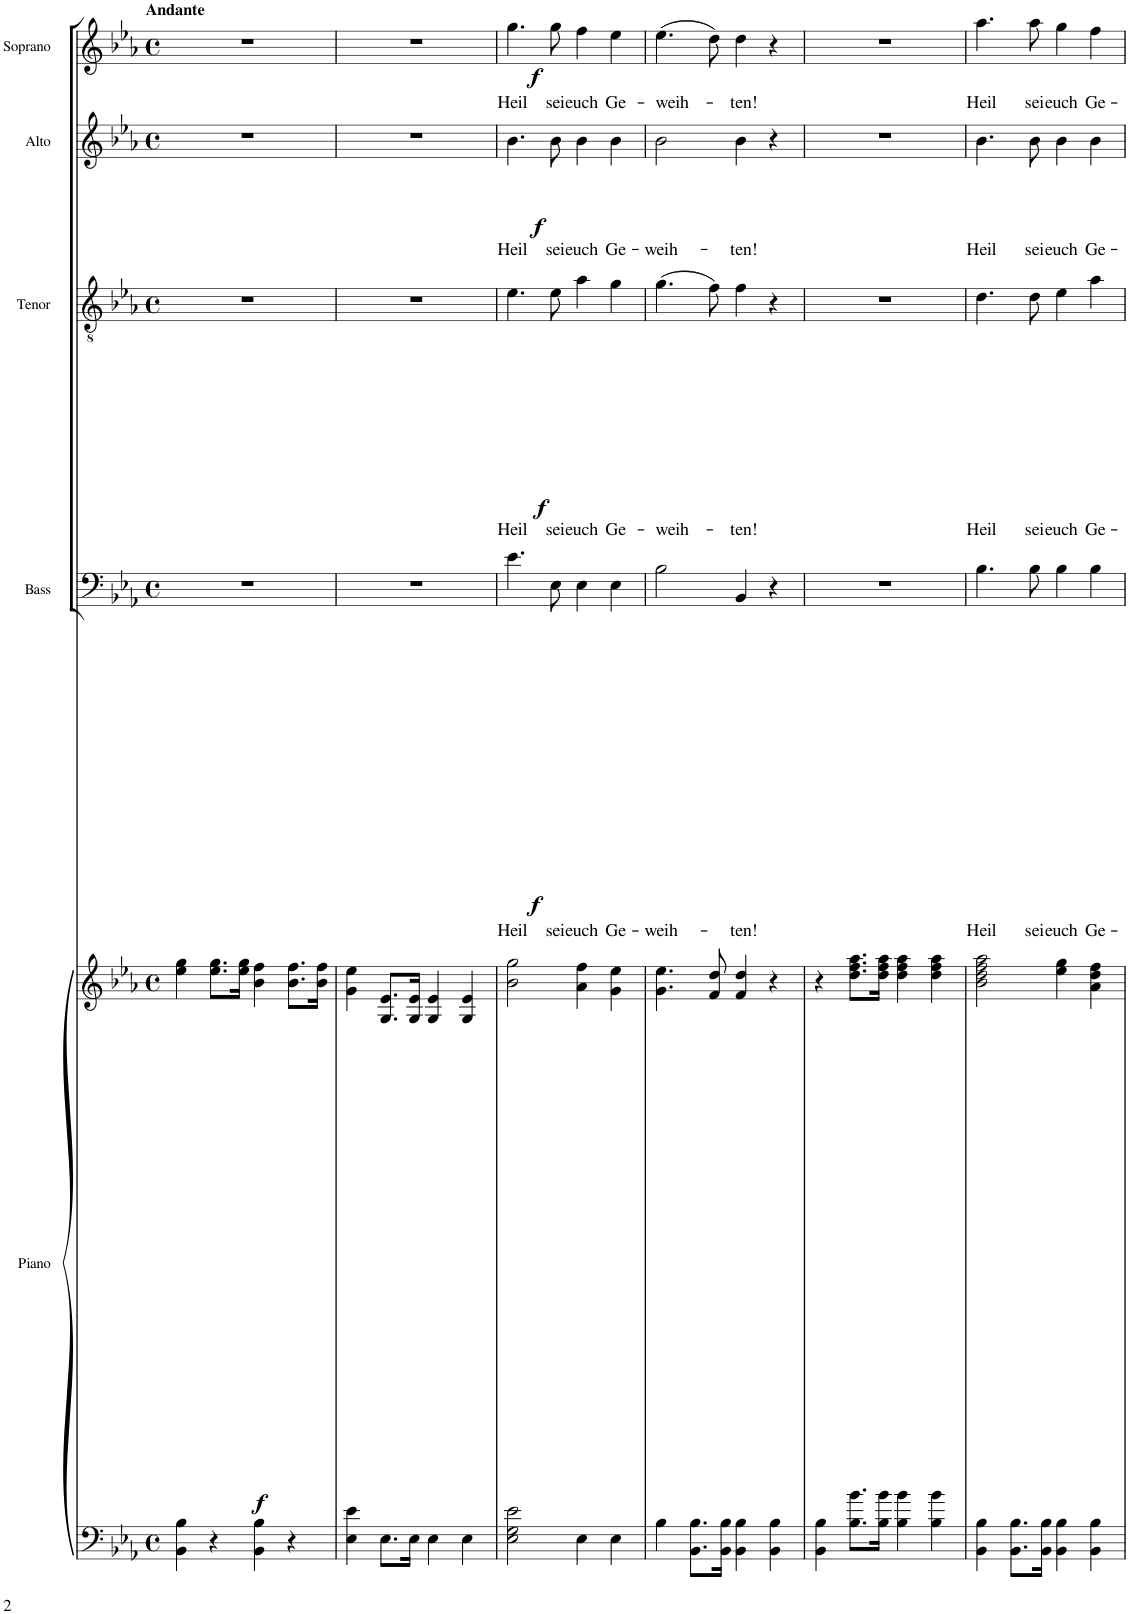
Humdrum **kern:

**kern	**kern	**dynam	**kern	**text	**dynam	**kern	**text	**dynam	**kern	**text	**dynam	**kern	**text	**dynam
*part5	*part5	*part5	*part4	*part4	*part4	*part3	*part3	*part3	*part2	*part2	*part2	*part1	*part1	*part1
*staff6	*staff5	*staff5/6	*staff4	*staff4	*staff4	*staff3	*staff3	*staff3	*staff2	*staff2	*staff2	*staff1	*staff1	*staff1
*I"Piano	*	*	*I"Bass	*	*	*I"Tenor	*	*	*I"Alto	*	*	*I"Soprano	*	*
*I'Pno.	*	*	*I'B.	*	*	*I'T.	*	*	*I'A.	*	*	*I'S.	*	*
*clefF4	*clefG2	*	*clefF4	*	*	*clefGv2	*	*	*clefG2	*	*	*clefG2	*	*
*k[b-e-a-]	*k[b-e-a-]	*	*k[b-e-a-]	*	*	*k[b-e-a-]	*	*	*k[b-e-a-]	*	*	*k[b-e-a-]	*	*
*M4/4	*M4/4	*	*M4/4	*	*	*M4/4	*	*	*M4/4	*	*	*M4/4	*	*
*met(c)	*met(c)	*	*met(c)	*	*	*met(c)	*	*	*met(c)	*	*	*met(c)	*	*
=1	=1	=1	=1	=1	=1	=1	=1	=1	=1	=1	=1	=1	=1	=1
!	!	!	!	!	!	!	!	!	!	!	!	!LO:TX:a:B:t=Andante	!	!
!	!	!LO:DY:b	!	!	!	!	!	!	!	!	!	!	!	!
4BB-\ 4B-\	4ee-\ 4gg\	f	1r	.	.	1r	.	.	1r	.	.	1r	.	.
4r	8.ee-\ 8.gg\L	.	.	.	.	.	.	.	.	.	.	.	.	.
.	16ee-\ 16gg\Jk	.	.	.	.	.	.	.	.	.	.	.	.	.
4BB-\ 4B-\	4b-\ 4ff\	.	.	.	.	.	.	.	.	.	.	.	.	.
4r	8.b-\ 8.ff\L	.	.	.	.	.	.	.	.	.	.	.	.	.
.	16b-\ 16ff\Jk	.	.	.	.	.	.	.	.	.	.	.	.	.
=2	=2	=2	=2	=2	=2	=2	=2	=2	=2	=2	=2	=2	=2	=2
4E-\ 4e-\	4g\ 4ee-\	.	1r	.	.	1r	.	.	1r	.	.	1r	.	.
8.E-\L	8.G/ 8.e-/L	.	.	.	.	.	.	.	.	.	.	.	.	.
16E-\Jk	16G/ 16e-/Jk	.	.	.	.	.	.	.	.	.	.	.	.	.
4E-\	4G/ 4e-/	.	.	.	.	.	.	.	.	.	.	.	.	.
4E-\	4G/ 4e-/	.	.	.	.	.	.	.	.	.	.	.	.	.
=3	=3	=3	=3	=3	=3	=3	=3	=3	=3	=3	=3	=3	=3	=3
!	!	!	!	!LO:LY:b	!LO:DY:b	!	!LO:LY:b	!LO:DY:b	!	!LO:LY:b	!LO:DY:b	!	!LO:LY:b	!LO:DY:b
2E-\ 2G\ 2e-\	2b-\ 2gg\	.	4.e-\	Heil	f	4.e-\	Heil	f	4.b-\	Heil	f	4.gg\	Heil	f
!	!	!	!	!LO:LY:b	!	!	!LO:LY:b	!	!	!LO:LY:b	!	!	!LO:LY:b	!
.	.	.	8E-\	sei	.	8e-\	sei	.	8b-\	sei	.	8gg\	sei	.
!	!	!	!	!LO:LY:b	!	!	!LO:LY:b	!	!	!LO:LY:b	!	!	!LO:LY:b	!
4E-\	4a-\ 4ff\	.	4E-\	euch	.	4a-\	euch	.	4b-\	euch	.	4ff\	euch	.
!	!	!	!	!LO:LY:b	!	!	!LO:LY:b	!	!	!LO:LY:b	!	!	!LO:LY:b	!
4E-\	4g\ 4ee-\	.	4E-\	Ge-	.	4g\	Ge-	.	4b-\	Ge-	.	4ee-\	Ge-	.
=4	=4	=4	=4	=4	=4	=4	=4	=4	=4	=4	=4	=4	=4	=4
!	!	!	!	!LO:LY:b	!	!	!LO:LY:b	!	!	!LO:LY:b	!	!	!LO:LY:b	!
4B-\	4.g\ 4.ee-\	.	2B-\	-weih-	.	(4.g\	-weih-	.	2b-\	-weih-	.	(4.ee-\	-weih-	.
8.BB-\ 8.B-\L	.	.	.	.	.	.	.	.	.	.	.	.	.	.
.	8f/ 8dd/	.	.	.	.	8f\)	.	.	.	.	.	8dd\)	.	.
16BB-\ 16B-\Jk	.	.	.	.	.	.	.	.	.	.	.	.	.	.
!	!	!	!	!LO:LY:b	!	!	!LO:LY:b	!	!	!LO:LY:b	!	!	!LO:LY:b	!
4BB-\ 4B-\	4f/ 4dd/	.	4BB-/	-ten!	.	4f\	-ten!	.	4b-\	-ten!	.	4dd\	-ten!	.
4BB-\ 4B-\	4r	.	4r	.	.	4r	.	.	4r	.	.	4r	.	.
=5	=5	=5	=5	=5	=5	=5	=5	=5	=5	=5	=5	=5	=5	=5
4BB-\ 4B-\	4r	.	1r	.	.	1r	.	.	1r	.	.	1r	.	.
8.B-\ 8.b-\L	8.dd\ 8.ff\ 8.aa-\L	.	.	.	.	.	.	.	.	.	.	.	.	.
16B-\ 16b-\Jk	16dd\ 16ff\ 16aa-\Jk	.	.	.	.	.	.	.	.	.	.	.	.	.
4B-\ 4b-\	4dd\ 4ff\ 4aa-\	.	.	.	.	.	.	.	.	.	.	.	.	.
4B-\ 4b-\	4dd\ 4ff\ 4aa-\	.	.	.	.	.	.	.	.	.	.	.	.	.
=6	=6	=6	=6	=6	=6	=6	=6	=6	=6	=6	=6	=6	=6	=6
!	!	!	!	!LO:LY:b	!	!	!LO:LY:b	!	!	!LO:LY:b	!	!	!LO:LY:b	!
4BB-\ 4B-\	2b-\ 2dd\ 2ff\ 2aa-\	.	4.B-\	Heil	.	4.d\	Heil	.	4.b-\	Heil	.	4.aa-\	Heil	.
8.BB-\ 8.B-\L	.	.	.	.	.	.	.	.	.	.	.	.	.	.
!	!	!	!	!LO:LY:b	!	!	!LO:LY:b	!	!	!LO:LY:b	!	!	!LO:LY:b	!
.	.	.	8B-\	sei	.	8d\	sei	.	8b-\	sei	.	8aa-\	sei	.
16BB-\ 16B-\Jk	.	.	.	.	.	.	.	.	.	.	.	.	.	.
!	!	!	!	!LO:LY:b	!	!	!LO:LY:b	!	!	!LO:LY:b	!	!	!LO:LY:b	!
4BB-\ 4B-\	4ee-\ 4gg\	.	4B-\	euch	.	4e-\	euch	.	4b-\	euch	.	4gg\	euch	.
!	!	!	!	!LO:LY:b	!	!	!LO:LY:b	!	!	!LO:LY:b	!	!	!LO:LY:b	!
4BB-\ 4B-\	4a-\ 4dd\ 4ff\	.	4B-\	Ge-	.	4a-\	Ge-	.	4b-\	Ge-	.	4ff\	Ge-	.
=	=	=	=	=	=	=	=	=	=	=	=	=	=	=
*-	*-	*-	*-	*-	*-	*-	*-	*-	*-	*-	*-	*-	*-	*-
